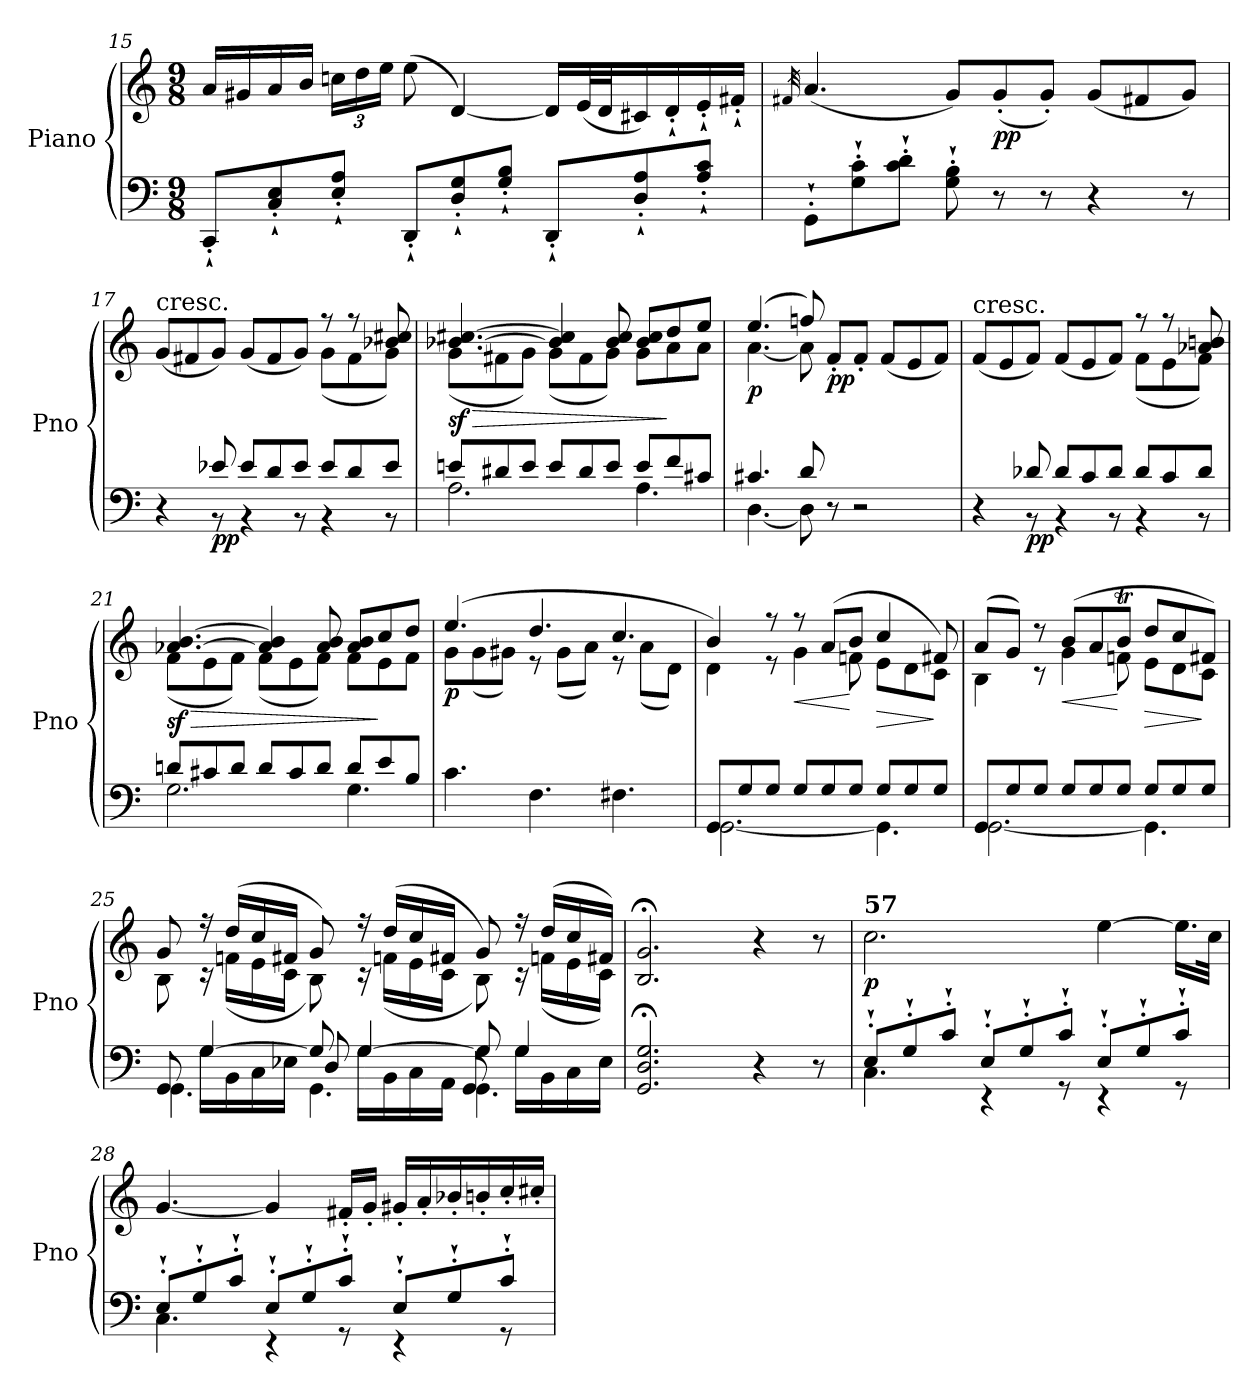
**kern	**kern	**dynam
*part1	*part1	*part1
*staff2	*staff1	*staff1/2
*I"Piano	*	*
*I'Pno	*	*
!!LO:LB:g=z
*clefF4	*clefG2	*
*k[]	*k[]	*
*M9/8	*M9/8	*
=15	=15	=15
8CC'`/L	16a/LL	.
.	16g#X/	.
8C/'` 8E/'`	16a/	.
.	16b/JJ	.
*	*Xbrackettup	*
8E/'` 8A/'`J	24ccn\LL	.
.	24dd\	.
.	24ee\JJ	.
8DD'`/L	(>8ee\	.
8D/'` 8G/'`	[4d/)	.
8G/'` 8B/'`J	.	.
8DD'`/L	16d/LL]	.
.	(<32e/L	.
.	32d/J	.
8D/'` 8A/'`	16c#X/)	.
.	16d'`/	.
8A/'` 8c/'`J	16e'`/	.
.	16f#X'`/JJ	.
=16	=16	=16
.	32qf#X/	.
8GG'`\L	(<4.a/	.
8G\'` 8c\'`	.	.
8c\'` 8d\'`J	.	.
8G\'` 8B\'`	8g/L)	.
!	!	!LO:DY:b
8r	(<8g'/	pp
8r	8g'/J)	.
4r	(<8g/L	.
.	8f#/	.
8r	8g/J)	.
=17	=17	=17
*^	*^	*
!	!	!LO:TX:a:t=cresc.	!	!
4r	4ryy	(>8g/L	2.ryy	.
.	.	8f#X/	.	.
!	!	!	!	!LO:DY:b=2
8e-X/	8rBB	8g/J)	.	pp
8e-/L	4rBB	(>8g/L	.	.
8d/	.	8f#/	.	.
8e-/J	8rBB	8g/J)	.	.
8e-/L	4rBB	8rff	(<8g\L	.
8d/	.	8rff	8f#\	.
8e-/J	8rBB	8b-X/ 8cc#X/	8g\J)	.
!!LO:LB:g=z	!!
=18	=18	=18	=18	=18
!	!	!	!	!LO:HP:b
!	!	!	!	!LO:DY:n=1:b
8en/L	2.A\	[4.b-X/ [4.cc#X/	(<8g\L	> sf
8d#X/	.	.	8f#X\	.
8e/J	.	.	8g\J)	.
8e/L	.	4b-/] 4cc#/]	(<8g\L	.
8d#/	.	.	8f#\	.
8e/J	.	8b-/ 8cc#/	8g\J)	.
8e/L	4.A\	8b-/ 8cc#/L	8g\L	.
8f/	.	8dd/	8a\	]
8c#X/J	.	8ee/J	8a\J	.
=19	=19	=19	=19	=19
!	!	!	!	!LO:DY:b
4.c#X/	[4.D\	(>4.ee/	[4.a\	p
8d/	8D\]	8ffn/)	8a\]	.
!	!	!	!	!LO:DY:b
8r	2ryy	8f'/L	2ryy	pp
2r	.	8f'/J	.	.
.	.	(>8f/L	.	.
.	.	8e/	.	.
.	8ryy	8f/J)	8ryy	.
=20	=20	=20	=20	=20
!	!	!LO:TX:a:t=cresc.	!	!
4r	4ryy	(>8f/L	2.ryy	.
.	.	8e/	.	.
!	!	!	!	!LO:DY:b=2
8d-X/	8rBB	8f/J)	.	pp
8d-/L	4rBB	(>8f/L	.	.
8c/	.	8e/	.	.
8d-/J	8rBB	8f/J)	.	.
8d-/L	4rBB	8rff	(<8f\L	.
8c/	.	8rff	8e\	.
8d-/J	8rBB	8a-X/ 8bn/	8f\J)	.
!!LO:PB:g=z	!!
=21	=21	=21	=21	=21
!	!	!	!	!LO:HP:b
!	!	!	!	!LO:DY:n=1:b
8dn/L	2.G\	[4.a-X/ [4.b/	(<8f\L	> sf
8c#X/	.	.	8e\	.
8d/J	.	.	8f\J)	.
8d/L	.	4a-/] 4b/]	(<8f\L	.
8c#/	.	.	8e\	.
8d/J	.	8a-/ 8b/	8f\J)	.
8d/L	4.G\	8a-/ 8b/L	8f\L	.
8e/	.	8cc/	8e\	]
8B/J	.	8dd/J	8f\J	.
*v	*v	*	*	*
=22	=22	=22	=22
!	!	!	!LO:DY:b
4.c\	(>4.ee/	8g\L	p
.	.	(<8g\	.
.	.	8g#X\J)	.
4.F\	4.dd/	8re	.
.	.	(<8g#\L	.
.	.	8a\J)	.
4.F#X\	4.cc/	8re	.
.	.	(<8a\L	.
.	.	8d\J)	.
=23	=23	=23	=23
*^	*	*	*
8GG/L	[2.GG\	4b/)	4d\	.
8G/	.	.	.	.
8G/J	.	8rff	8re	.
!	!	!	!	!LO:HP:b
8G/L	.	8rff	4g\	<
8G/	.	(>8a/L	.	.
8G/J	.	8b/J	8fn\	[
!	!	!	!	!LO:HP:b
8G/L	4.GG\]	4cc/	8e\L	>
8G/	.	.	8d\	.
8G/J	.	8f#X/)	8c\J	]
!!LO:LB:g=z	!!
=24	=24	=24	=24	=24
8GG/L	[2.GG\	(>8a/L	4B\	.
8G/	.	8g/J)	.	.
8G/J	.	8rdd	8rc	.
!	!	!	!	!LO:HP:b
8G/L	.	(>8b/L	4g\	<
8G/	.	8a/	.	.
8G/J	.	8bt/J	8fn\	[
!	!	!	!	!LO:HP:b
8G/L	4.GG\]	8dd/L	8e\L	>
8G/	.	8cc/	8d\	.
8G/J	.	8f#X/J)	8c\J	]
=25	=25	=25	=25	=25
*	*^	*	*	*
8GG/	4.GG\	8ryy	8g/	8B\	.
[4G/	.	16G\LL	16r	16rc	.
.	.	16BB\	(>16dd/LL	(<16fn\LL	.
.	.	16C\	16cc/	16e\	.
.	.	16E-X\JJ	16f#X/JJ	16c\JJ	.
8G/]	4.GG\	8D/	8g/)	8B\)	.
[4G/	.	16G\LL	16r	16rc	.
.	.	16BB\	(>16dd/LL	(<16fn\LL	.
.	.	16C\	16cc/	16e\	.
.	.	16AA\JJ	16f#X/JJ	16c\JJ	.
8G/]	4.GG\	8GG/	8g/)	8B\)	.
4G/	.	16G\LL	16r	16rc	.
.	.	16BB\	(>16dd/LL	(<16fn\LL	.
.	.	16C\	16cc/	16e\	.
.	.	16E-\JJ	16f#X/JJ)	16c\JJ)	.
*v	*v	*v	*	*	*
*	*v	*v	*
=26	=26	=26
2.GG/;< 2.D/;< 2.G/;<	2.B/;< 2.g/;<	.
4r	4r	.
8r	8r	.
!!LO:LB:g=z
=27	=27	=27
*^	*	*
!	!	!LO:TX:a:B:t=57	!
!	!	!	!LO:DY:b
8E'`/L	4.C\	2.cc\	p
8G'`/	.	.	.
8c'`/J	.	.	.
8E'`/L	4rEE	.	.
8G'`/	.	.	.
8c'`/J	8rGG	.	.
8E'`/L	4rEE	[4ee\	.
8G'`/	.	.	.
8c'`/J	8rGG	16.ee\LL]	.
.	.	32cc\JJk	.
=28	=28	=28	=28
8E'`/L	4.C\	[4.g/	.
8G'`/	.	.	.
8c'`/J	.	.	.
8E'`/L	4rEE	4g/]	.
8G'`/	.	.	.
8c'`/J	8rGG	16f#X'/LL	.
.	.	16g'/JJ	.
8E'`/L	4rEE	16g#X'/LL	.
.	.	16a'/	.
8G'`/	.	16b-X'/	.
.	.	16bn'/	.
8c'`/J	8rGG	16cc'/	.
.	.	16cc#X'/JJ	.
*v	*v	*	*
=	=	=
*-	*-	*-
